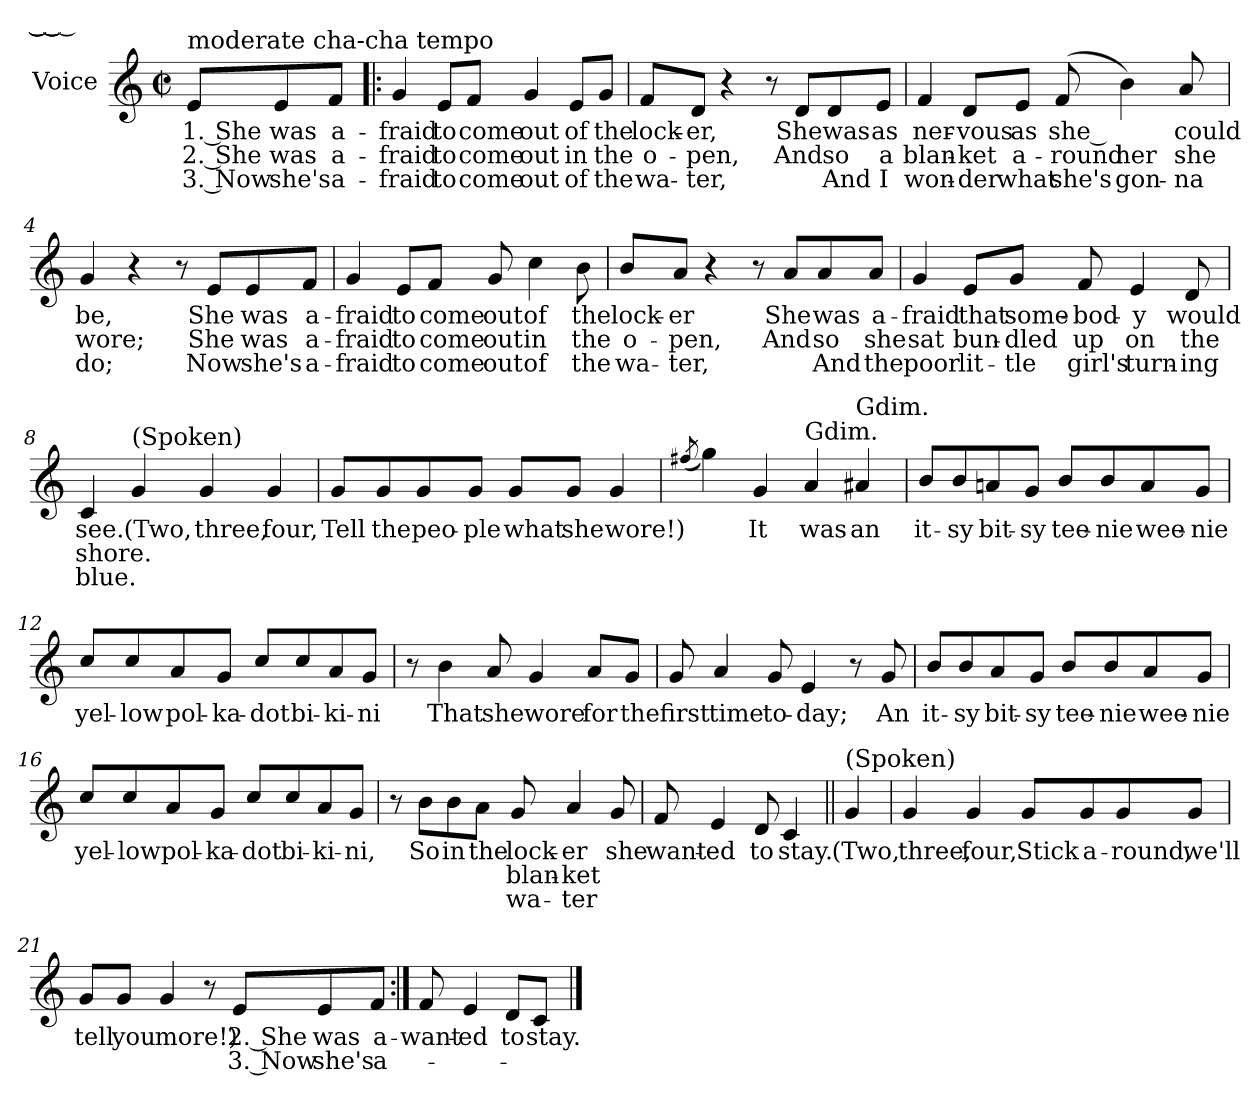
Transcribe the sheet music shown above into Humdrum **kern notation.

**kern	**text	**text	**text
*part1	*part1	*part1	*part1
*staff1	*staff1	*staff1	*staff1
*I"Voice	*	*	*
*I'Vo.	*	*	*
*clefG2	*	*	*
*k[]	*	*	*
*C:	*	*	*
*M2/2	*	*	*
*met(c|)	*	*	*
=	=	=	=
!LO:TX:a:t=moderate cha-cha tempo	!	!	!
8e/L	1. She	2. She	3. Now
8e/	was	was	she's
8f/J	a-	a-	a-
=1!|:	=1!|:	=1!|:	=1!|:
4g/	-fraid	-fraid	-fraid
8e/L	to	to	to
8f/J	come	come	come
4g/	out	out	out
8e/L	of	in	of
8g/J	the	the	the
=2	=2	=2	=2
8f/L	lock-	o-	wa-
8d/J	-er,	-pen,	-ter,
4r	.	.	.
8r	.	.	.
8d/L	She	And	___
8d/	was	so	And
8e/J	as	a	I
!!LO:LB:g=z
=3	=3	=3	=3
4f/	ner-	blan-	won-
8d/L	-vous	-ket	-der
8e/J	as	a-	what
(8f/	she ____	-round	she's
4b\)	.	her	gon-
8a/	could	she	-na
=4	=4	=4	=4
4g/	be,	wore;	do;
4r	.	.	.
8r	.	.	.
8e/L	She	She	Now
8e/	was	was	she's
8f/J	a-	a-	a-
=5	=5	=5	=5
4g/	-fraid	-fraid	-fraid
8e/L	to	to	to
8f/J	come	come	come
8g/	out	out	out
4cc\	of	in	of
8b\	the	the	the
!!LO:LB:g=z
=6	=6	=6	=6
8b/L	lock-	o-	wa-
8a/J	-er	-pen,	-ter,
4r	.	.	.
8r	.	.	.
8a/L	She	And	___
8a/	was	so	And
8a/J	a-	she	the
=7	=7	=7	=7
4g/	-fraid	sat	poor
8e/L	that	bun-	lit-
8g/J	some-	-dled	-tle
8f/	-bod-	up	girl's
4e/	-y	on	turn-
8d/	would	the	-ing
=8	=8	=8	=8
4c/	see.	shore.	blue.
!LO:TX:a:t=(Spoken)	!	!	!
4g/	(Two,	.	.
4g/	three,	.	.
4g/	four,	.	.
!!LO:LB:g=z
=9	=9	=9	=9
8g/L	Tell	.	.
8g/	the	.	.
8g/	peo-	.	.
8g/J	-ple	.	.
8g/L	what	.	.
8g/J	she	.	.
4g/	wore!)	.	.
=10	=10	=10	=10
(8qff#X/	.	.	.
4gg\)	.	.	.
4g/	It	.	.
!LO:TX:a:t=Gdim.	!	!	!
4a/	was	.	.
!LO:TX:a:t=Gdim.	!	!	!
4a#X/	an	.	.
=11	=11	=11	=11
8b/L	it-	.	.
8b/	-sy	.	.
8an/	bit-	.	.
8g/J	-sy	.	.
8b/L	tee-	.	.
8b/	-nie	.	.
8a/	wee-	.	.
8g/J	-nie	.	.
!!LO:LB:g=z
=12	=12	=12	=12
8cc/L	yel-	.	.
8cc/	-low	.	.
8a/	pol-	.	.
8g/J	-ka-	.	.
8cc/L	-dot	.	.
8cc/	bi-	.	.
8a/	-ki-	.	.
8g/J	-ni	.	.
=13	=13	=13	=13
8r	.	.	.
4b\	That	.	.
8a/	she	.	.
4g/	wore	.	.
8a/L	for	.	.
8g/J	the	.	.
=14	=14	=14	=14
8g/	first	.	.
4a/	time	.	.
8g/	to-	.	.
4e/	-day;	.	.
8r	.	.	.
8g/	An	.	.
!!LO:LB:g=z
=15	=15	=15	=15
8b/L	it-	.	.
8b/	-sy	.	.
8a/	bit-	.	.
8g/J	-sy	.	.
8b/L	tee-	.	.
8b/	-nie	.	.
8a/	wee-	.	.
8g/J	-nie	.	.
=16	=16	=16	=16
8cc/L	yel-	.	.
8cc/	-low	.	.
8a/	pol-	.	.
8g/J	-ka-	.	.
8cc/L	-dot	.	.
8cc/	bi-	.	.
8a/	-ki-	.	.
8g/J	-ni,	.	.
=17	=17	=17	=17
8r	.	.	.
8b\L	So	.	.
8b\	in	.	.
8a\J	the	.	.
8g/	lock-	blan-	wa-
4a/	-er	-ket	-ter
8g/	she	.	.
=18	=18	=18	=18
8f/	want-	.	.
4e/	-ed	.	.
8d/	to	.	.
4c/	stay.	.	.
!!LO:LB:g=z
=19||	=19||	=19||	=19||
!LO:TX:a:t=(Spoken)	!	!	!
4g/	(Two,	.	.
=20	=20	=20	=20
4g/	three,	.	.
4g/	four,	.	.
8g/L	Stick	.	.
8g/	a-	.	.
8g/	-round,	.	.
8g/J	we'll	.	.
=21	=21	=21	=21
8g/L	tell	.	.
8g/J	you	.	.
4g/	more!)	.	.
8r	.	.	.
8e/L	2. She	3. Now	.
8e/	was	she's	.
8f/J	a-	a-	.
=22:|!	=22:|!	=22:|!	=22:|!
8f/	-want-	.	.
4e/	-ed	.	.
8d/L	to	.	.
8c/J	stay.	.	.
==	==	==	==
*-	*-	*-	*-
